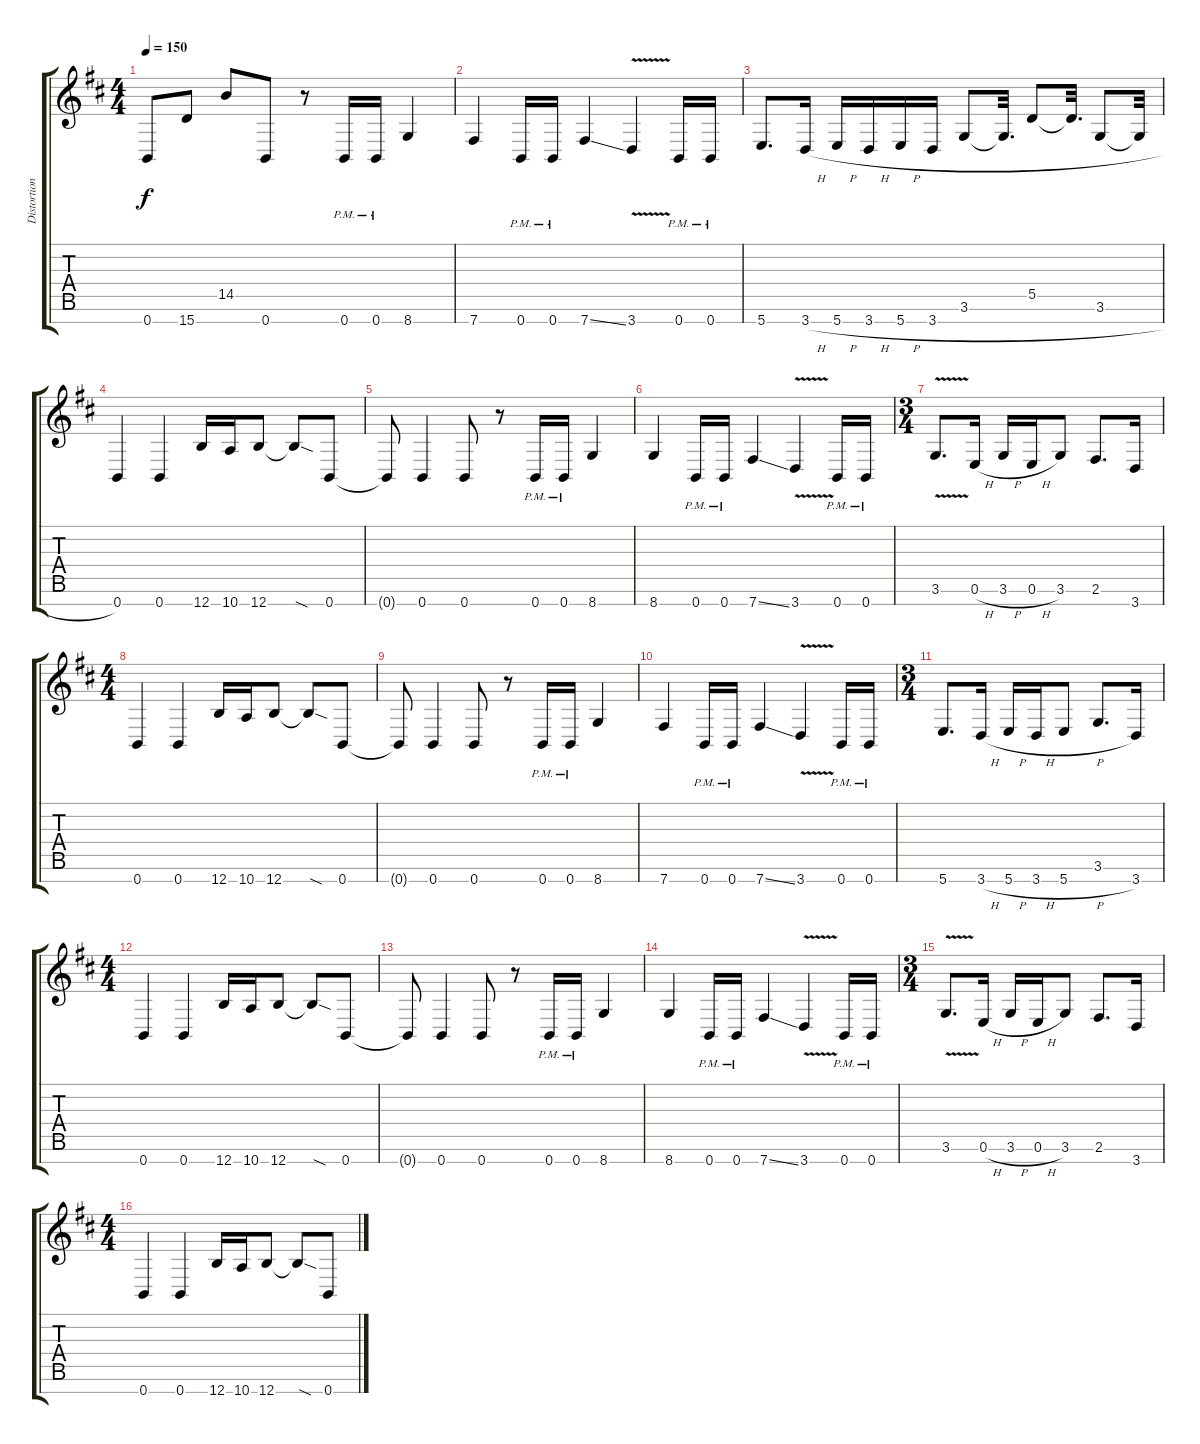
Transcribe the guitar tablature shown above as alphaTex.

\track ("Distortion" "Distortion") {instrument distortionguitar}
\staff {score tabs}
\tuning (E4 B3 G3 D3 A2 E2 B1) {hide}
\ts (4 4)
\tempo 150
\clef g2
\ks bminor
0.7{t}.8{dy f} 15.7.8 14.5.8 0.7.8 r.8 0.7{pm}.16 0.7{pm}.16 8.7.4 |
7.7.4 0.7{pm}.16 0.7{pm}.16 7.7{ss}.4 3.7{v}.4 0.7{pm}.16 0.7{pm}.16 |
5.7.8{d} 3.7{h}.16 5.7{h}.16 3.7{h}.16 5.7{h}.16 3.7{h}.16 3.6.8 3.6{t}.32{d beam split} 5.5.8{beam merge} 5.5{t}.32{d beam split} 3.6.8 3.6{t}.32 |
0.7.4 0.7.4 12.7.16 10.7.16 12.7.8 12.7{sod t}.8 0.7.8 |
0.7{t}.8 0.7.4 0.7.8 r.8 0.7{pm}.16 0.7{pm}.16 8.7.4 |
8.7.4 0.7{pm}.16 0.7{pm}.16 7.7{ss}.4 3.7{v}.4 0.7{pm}.16 0.7{pm}.16 |
\ts (3 4)
3.6{v}.8{d} 0.6{h}.16 3.6{h}.16 0.6{h}.16 3.6.8 2.6.8{d} 3.7.16 |
\ts (4 4)
0.7.4 0.7.4 12.7.16 10.7.16 12.7.8 12.7{sod t}.8 0.7.8 |
0.7{t}.8 0.7.4 0.7.8 r.8 0.7{pm}.16 0.7{pm}.16 8.7.4 |
7.7.4 0.7{pm}.16 0.7{pm}.16 7.7{ss}.4 3.7{v}.4 0.7{pm}.16 0.7{pm}.16 |
\ts (3 4)
5.7.8{d} 3.7{h}.16 5.7{h}.16 3.7{h}.16 5.7{h}.8 3.6.8{d} 3.7.16 |
\ts (4 4)
0.7.4 0.7.4 12.7.16 10.7.16 12.7.8 12.7{sod t}.8 0.7.8 |
0.7{t}.8 0.7.4 0.7.8 r.8 0.7{pm}.16 0.7{pm}.16 8.7.4 |
8.7.4 0.7{pm}.16 0.7{pm}.16 7.7{ss}.4 3.7{v}.4 0.7{pm}.16 0.7{pm}.16 |
\ts (3 4)
3.6{v}.8{d} 0.6{h}.16 3.6{h}.16 0.6{h}.16 3.6.8 2.6.8{d} 3.7.16 |
\ts (4 4)
0.7.4 0.7.4 12.7.16 10.7.16 12.7.8 12.7{sod t}.8 0.7.8
